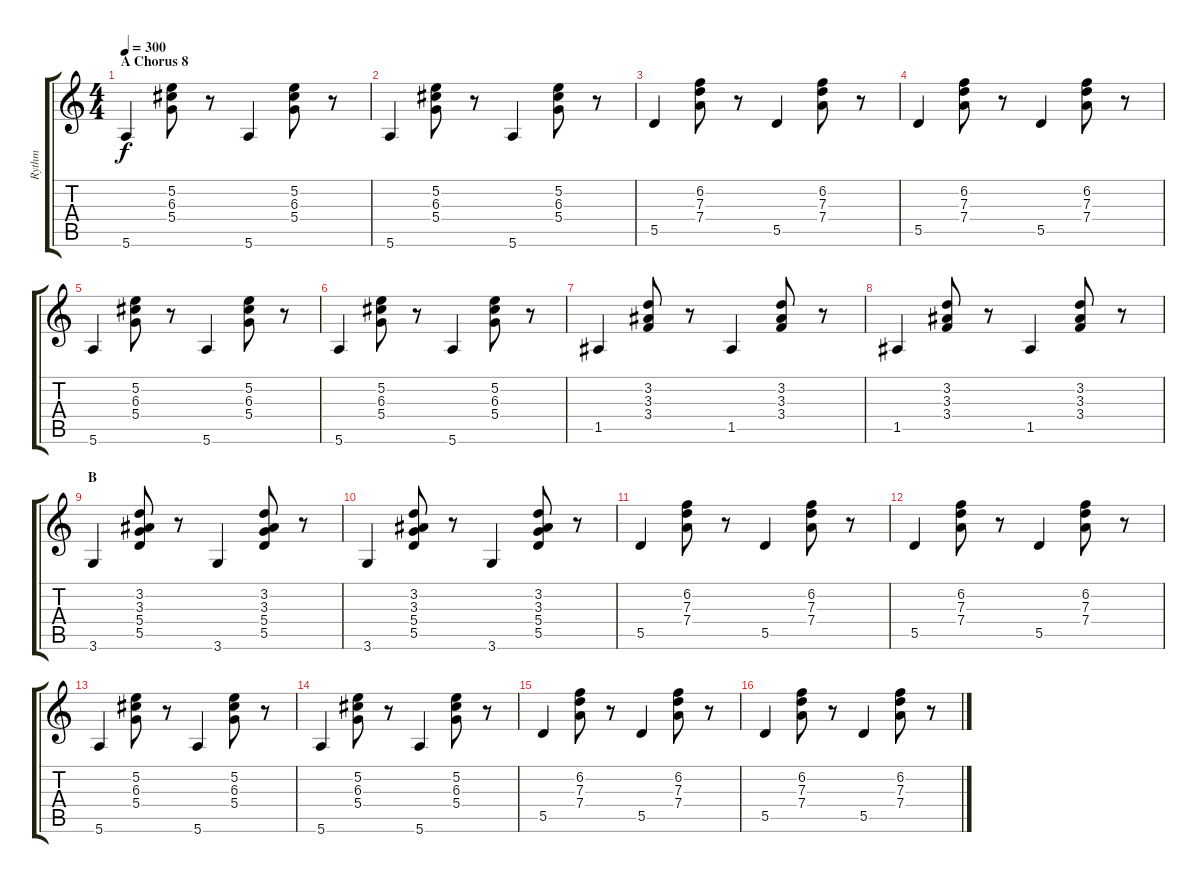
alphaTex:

\track ("Rythm" "Rythm") {instrument acousticguitarnylon}
\staff {score tabs}
\tuning (E4 B3 G3 D3 A2 E2) {hide}
\ts (4 4)
\section ("" "A Chorus 8")
\tempo 300
\clef g2
\ks c
5.6.4{dy f} (5.2 6.3 5.4).8 r.8 5.6.4 (5.2 6.3 5.4).8 r.8 |
5.6.4 (5.2 6.3 5.4).8 r.8 5.6.4 (5.2 6.3 5.4).8 r.8 |
5.5.4 (6.2 7.3 7.4).8 r.8 5.5.4 (6.2 7.3 7.4).8 r.8 |
5.5.4 (6.2 7.3 7.4).8 r.8 5.5.4 (6.2 7.3 7.4).8 r.8 |
5.6.4 (5.2 6.3 5.4).8 r.8 5.6.4 (5.2 6.3 5.4).8 r.8 |
5.6.4 (5.2 6.3 5.4).8 r.8 5.6.4 (5.2 6.3 5.4).8 r.8 |
1.5.4 (3.2 3.3 3.4).8 r.8 1.5.4 (3.2 3.3 3.4).8 r.8 |
1.5.4 (3.2 3.3 3.4).8 r.8 1.5.4 (3.2 3.3 3.4).8 r.8 |
\section ("" "B")
3.6.4 (3.2 3.3 5.4 5.5).8 r.8 3.6.4 (3.2 3.3 5.4 5.5).8 r.8 |
3.6.4 (3.2 3.3 5.4 5.5).8 r.8 3.6.4 (3.2 3.3 5.4 5.5).8 r.8 |
5.5.4 (6.2 7.3 7.4).8 r.8 5.5.4 (6.2 7.3 7.4).8 r.8 |
5.5.4 (6.2 7.3 7.4).8 r.8 5.5.4 (6.2 7.3 7.4).8 r.8 |
5.6.4 (5.2 6.3 5.4).8 r.8 5.6.4 (5.2 6.3 5.4).8 r.8 |
5.6.4 (5.2 6.3 5.4).8 r.8 5.6.4 (5.2 6.3 5.4).8 r.8 |
5.5.4 (6.2 7.3 7.4).8 r.8 5.5.4 (6.2 7.3 7.4).8 r.8 |
5.5.4 (6.2 7.3 7.4).8 r.8 5.5.4 (6.2 7.3 7.4).8 r.8
